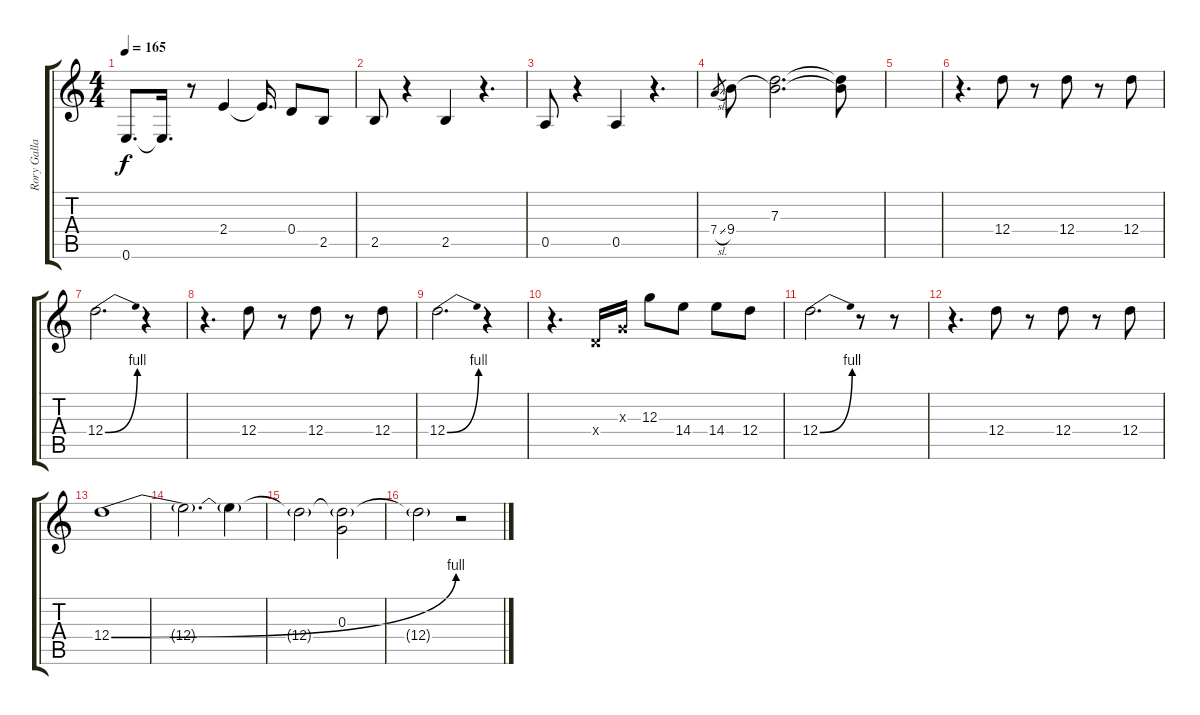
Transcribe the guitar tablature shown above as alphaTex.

\track ("Rory Gallagher" "Rory Galla") {instrument overdrivenguitar}
\staff {score tabs}
\tuning (E4 B3 G3 D3 A2 E2) {hide}
\ts (4 4)
\tempo 165
\clef g2
\ks c
0.6.8{d dy f} 0.6{t}.16{d} r.8 2.4.4 2.4{t}.16{d} 0.4.8 2.5.8 |
2.5.8 r.4 2.5.4 r.4{d} |
0.5.8 r.4 0.5.4 r.4{d} |
7.4{sl}.8{gr} 9.4.8 (7.3 9.4{t}).2{d} (7.3{t} 9.4{t}).8 |
|
r.4{d} 12.4.8 r.8 12.4.8 r.8 12.4.8 |
12.4{be (bend 0 0 60 4)}.2{d} r.4 |
r.4{d} 12.4.8 r.8 12.4.8 r.8 12.4.8 |
12.4{be (bend 0 0 60 4)}.2{d} r.4 |
r.4{d} 0.4{x}.16 0.3{x}.16 12.3.8 14.4.8 14.4.8 12.4.8 |
12.4{be (bend 0 0 60 4)}.2{d} r.8 r.8 |
r.4{d} 12.4.8 r.8 12.4.8 r.8 12.4.8 |
12.4{be (bend 0 0 60 4)}.1 |
12.4{t}.2{d} 12.4{t}.4 |
12.4{t}.2 (0.3 12.4{t}).2 |
12.4{t}.2 r.2{instrument electricguitarmuted}
